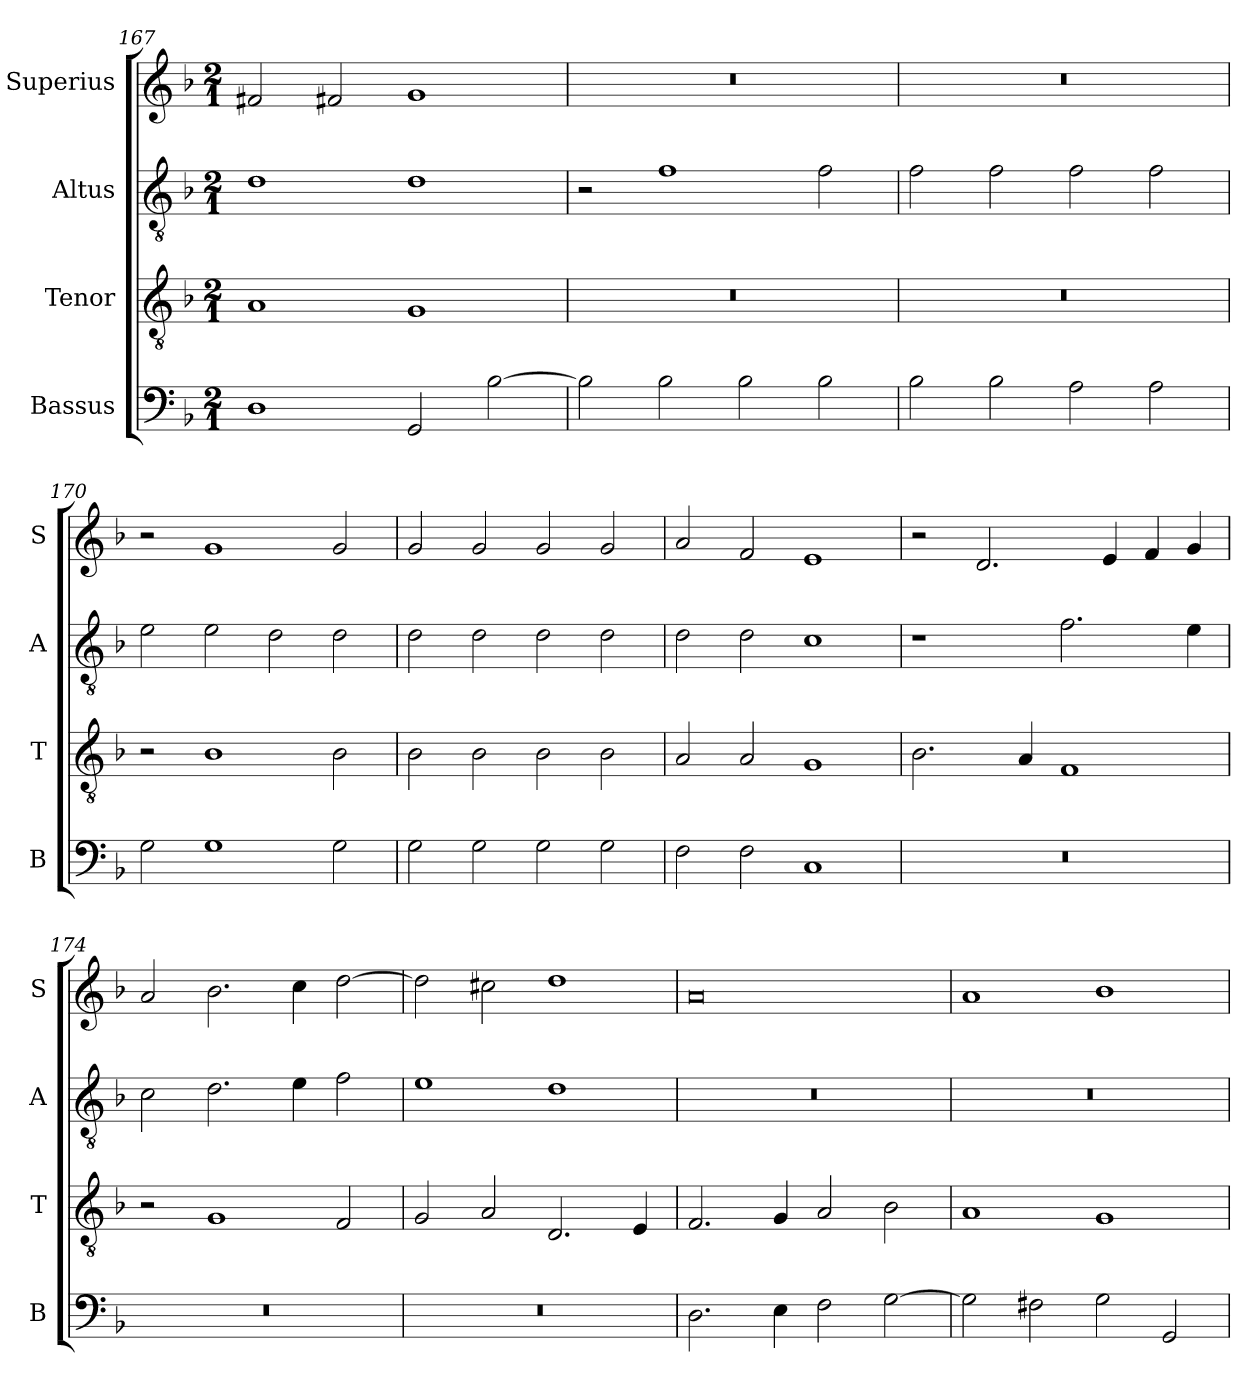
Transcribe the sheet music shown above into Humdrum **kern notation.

**kern	**kern	**kern	**kern
*part4	*part3	*part2	*part1
*staff4	*staff3	*staff2	*staff1
*I"Bassus	*I"Tenor	*I"Altus	*I"Superius
*I'B	*I'T	*I'A	*I'S
*clefF4	*clefGv2	*clefGv2	*clefG2
*k[b-]	*k[b-]	*k[b-]	*k[b-]
*M2/1	*M2/1	*M2/1	*M2/1
=167	=167	=167	=167
1D	1A	1d	2f#X
.	.	.	2f#X
2GG	1G	1d	1g
[2B-	.	.	.
=168	=168	=168	=168
2B-]	0r	2r	0r
2B-	.	1f	.
2B-	.	.	.
2B-	.	2f	.
=169	=169	=169	=169
2B-	0r	2f	0r
2B-	.	2f	.
2A	.	2f	.
2A	.	2f	.
=170	=170	=170	=170
2G	2r	2e	2r
1G	1B-	2e	1g
.	.	2d	.
2G	2B-	2d	2g
=171	=171	=171	=171
2G	2B-	2d	2g
2G	2B-	2d	2g
2G	2B-	2d	2g
2G	2B-	2d	2g
=172	=172	=172	=172
2F	2A	2d	2a
2F	2A	2d	2f
1C	1G	1c	1e
=173	=173	=173	=173
0r	2.B-	1r	2r
.	.	.	2.d
.	4A	.	.
.	1F	2.f	.
.	.	.	4e
.	.	.	4f
.	.	4e	4g
=174	=174	=174	=174
0r	2r	2c	2a
.	1G	2.d	2.b-
.	.	4e	4cc
.	2F	2f	[2dd
=175	=175	=175	=175
0r	2G	1e	2dd]
.	2A	.	2cc#X
.	2.D	1d	1dd
.	4E	.	.
=176	=176	=176	=176
2.D	2.F	0r	0a
4E	4G	.	.
2F	2A	.	.
[2G	2B-	.	.
=177	=177	=177	=177
2G]	1A	0r	1a
2F#X	.	.	.
2G	1G	.	1b-
2GG	.	.	.
=	=	=	=
*-	*-	*-	*-
